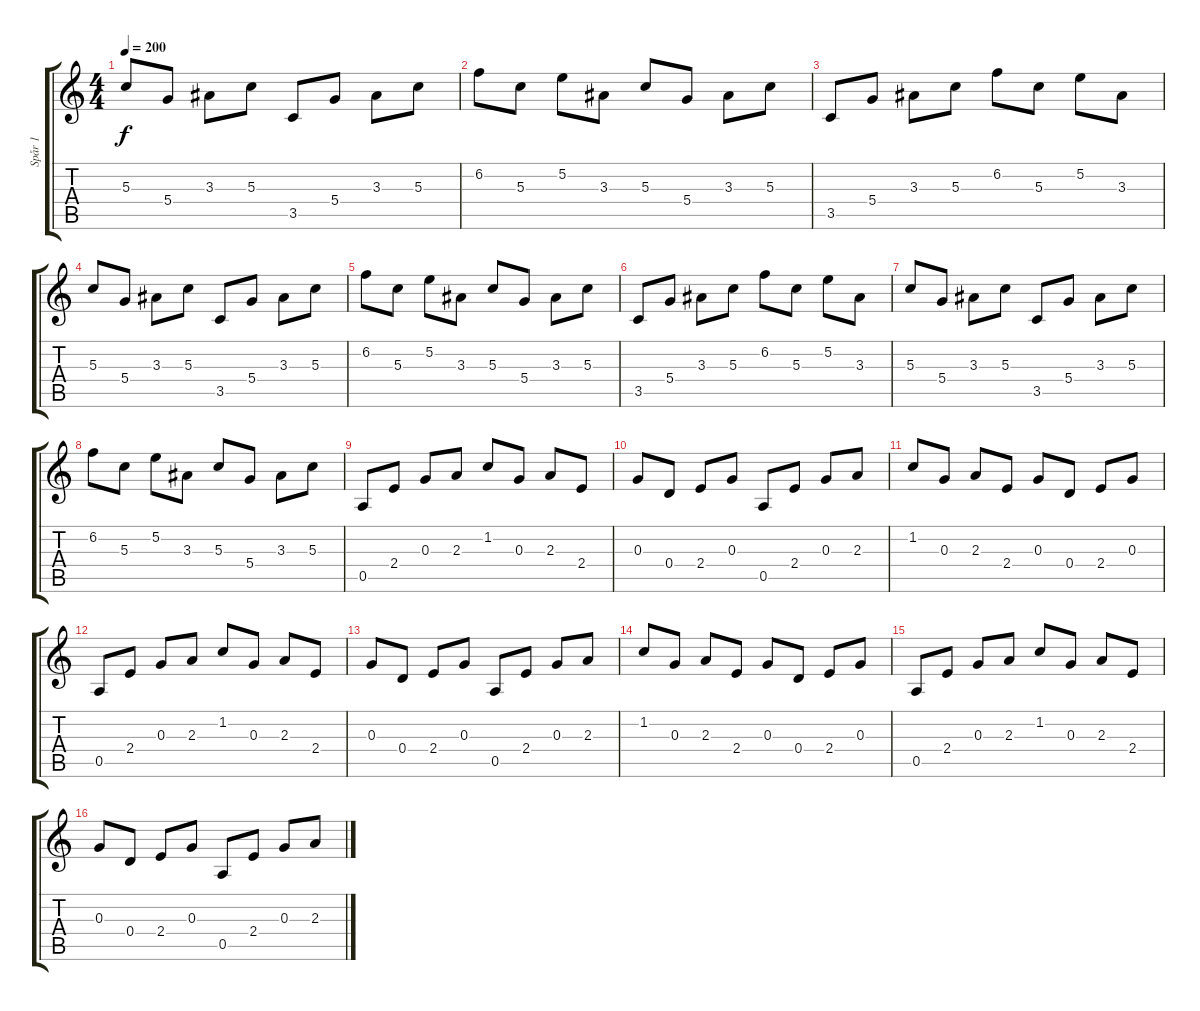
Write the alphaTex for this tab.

\track ("Spår 1" "Spår 1") {instrument distortionguitar}
\staff {score tabs}
\tuning (E4 B3 G3 D3 A2 E2) {hide}
\ts (4 4)
\tempo 200
\clef g2
\ks c
5.3.8{dy f} 5.4.8 3.3.8 5.3.8 3.5.8 5.4.8 3.3.8 5.3.8 |
6.2.8 5.3.8 5.2.8 3.3.8 5.3.8 5.4.8 3.3.8 5.3.8 |
3.5.8 5.4.8 3.3.8 5.3.8 6.2.8 5.3.8 5.2.8 3.3.8 |
5.3.8 5.4.8 3.3.8 5.3.8 3.5.8 5.4.8 3.3.8 5.3.8 |
6.2.8 5.3.8 5.2.8 3.3.8 5.3.8 5.4.8 3.3.8 5.3.8 |
3.5.8 5.4.8 3.3.8 5.3.8 6.2.8 5.3.8 5.2.8 3.3.8 |
5.3.8 5.4.8 3.3.8 5.3.8 3.5.8 5.4.8 3.3.8 5.3.8 |
6.2.8 5.3.8 5.2.8 3.3.8 5.3.8 5.4.8 3.3.8 5.3.8 |
0.5.8 2.4.8 0.3.8 2.3.8 1.2.8 0.3.8 2.3.8 2.4.8 |
0.3.8 0.4.8 2.4.8 0.3.8 0.5.8 2.4.8 0.3.8 2.3.8 |
1.2.8 0.3.8 2.3.8 2.4.8 0.3.8 0.4.8 2.4.8 0.3.8 |
0.5.8 2.4.8 0.3.8 2.3.8 1.2.8 0.3.8 2.3.8 2.4.8 |
0.3.8 0.4.8 2.4.8 0.3.8 0.5.8 2.4.8 0.3.8 2.3.8 |
1.2.8 0.3.8 2.3.8 2.4.8 0.3.8 0.4.8 2.4.8 0.3.8 |
0.5.8 2.4.8 0.3.8 2.3.8 1.2.8 0.3.8 2.3.8 2.4.8 |
0.3.8 0.4.8 2.4.8 0.3.8 0.5.8 2.4.8 0.3.8 2.3.8
